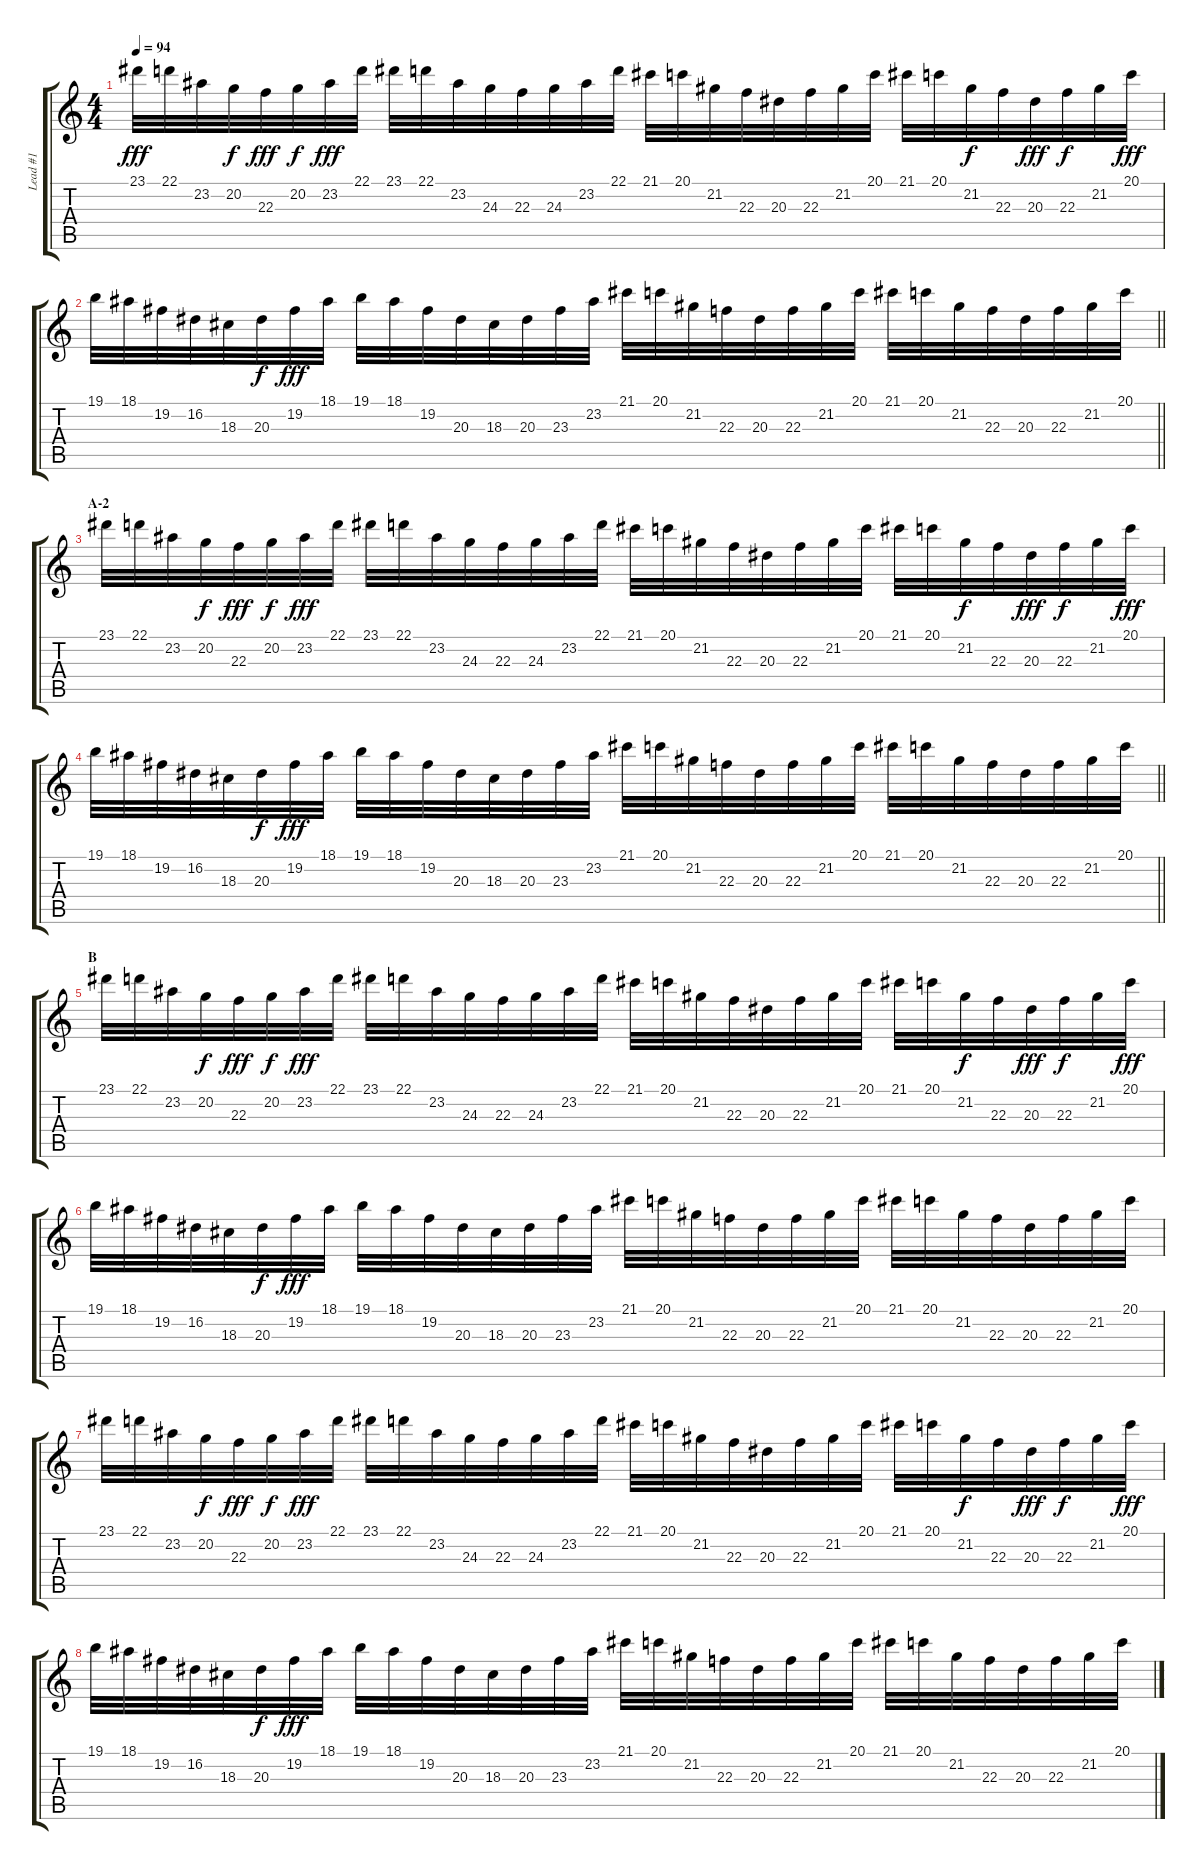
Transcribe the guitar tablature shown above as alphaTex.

\track ("Lead #1" "Lead #1") {instrument pad3polysynth}
\staff {score tabs}
\tuning (E4 B3 G3 D3 A2 E2) {hide}
\ts (4 4)
\tempo 94
\clef g2
\ks c
23.1.32{dy fff} 22.1.32 23.2.32 20.2.32{dy f} 22.3.32{dy fff} 20.2.32{dy f} 23.2.32{dy fff} 22.1.32 23.1.32 22.1.32 23.2.32 24.3.32 22.3.32 24.3.32 23.2.32 22.1.32 21.1.32 20.1.32 21.2.32 22.3.32 20.3.32 22.3.32 21.2.32 20.1.32 21.1.32 20.1.32 21.2.32{dy f} 22.3.32 20.3.32{dy fff} 22.3.32{dy f} 21.2.32 20.1.32{dy fff} |
\barLineRight lightlight
19.1.32 18.1.32 19.2.32 16.2.32 18.3.32 20.3.32{dy f} 19.2.32{dy fff} 18.1.32 19.1.32 18.1.32 19.2.32 20.3.32 18.3.32 20.3.32 23.3.32 23.2.32 21.1.32 20.1.32 21.2.32 22.3.32 20.3.32 22.3.32 21.2.32 20.1.32 21.1.32 20.1.32 21.2.32 22.3.32 20.3.32 22.3.32 21.2.32 20.1.32 |
\section ("" "A-2")
23.1.32 22.1.32 23.2.32 20.2.32{dy f} 22.3.32{dy fff} 20.2.32{dy f} 23.2.32{dy fff} 22.1.32 23.1.32 22.1.32 23.2.32 24.3.32 22.3.32 24.3.32 23.2.32 22.1.32 21.1.32 20.1.32 21.2.32 22.3.32 20.3.32 22.3.32 21.2.32 20.1.32 21.1.32 20.1.32 21.2.32{dy f} 22.3.32 20.3.32{dy fff} 22.3.32{dy f} 21.2.32 20.1.32{dy fff} |
\barLineRight lightlight
19.1.32 18.1.32 19.2.32 16.2.32 18.3.32 20.3.32{dy f} 19.2.32{dy fff} 18.1.32 19.1.32 18.1.32 19.2.32 20.3.32 18.3.32 20.3.32 23.3.32 23.2.32 21.1.32 20.1.32 21.2.32 22.3.32 20.3.32 22.3.32 21.2.32 20.1.32 21.1.32 20.1.32 21.2.32 22.3.32 20.3.32 22.3.32 21.2.32 20.1.32 |
\section ("" "B")
23.1.32 22.1.32 23.2.32 20.2.32{dy f} 22.3.32{dy fff} 20.2.32{dy f} 23.2.32{dy fff} 22.1.32 23.1.32 22.1.32 23.2.32 24.3.32 22.3.32 24.3.32 23.2.32 22.1.32 21.1.32 20.1.32 21.2.32 22.3.32 20.3.32 22.3.32 21.2.32 20.1.32 21.1.32 20.1.32 21.2.32{dy f} 22.3.32 20.3.32{dy fff} 22.3.32{dy f} 21.2.32 20.1.32{dy fff} |
19.1.32 18.1.32 19.2.32 16.2.32 18.3.32 20.3.32{dy f} 19.2.32{dy fff} 18.1.32 19.1.32 18.1.32 19.2.32 20.3.32 18.3.32 20.3.32 23.3.32 23.2.32 21.1.32 20.1.32 21.2.32 22.3.32 20.3.32 22.3.32 21.2.32 20.1.32 21.1.32 20.1.32 21.2.32 22.3.32 20.3.32 22.3.32 21.2.32 20.1.32 |
23.1.32 22.1.32 23.2.32 20.2.32{dy f} 22.3.32{dy fff} 20.2.32{dy f} 23.2.32{dy fff} 22.1.32 23.1.32 22.1.32 23.2.32 24.3.32 22.3.32 24.3.32 23.2.32 22.1.32 21.1.32 20.1.32 21.2.32 22.3.32 20.3.32 22.3.32 21.2.32 20.1.32 21.1.32 20.1.32 21.2.32{dy f} 22.3.32 20.3.32{dy fff} 22.3.32{dy f} 21.2.32 20.1.32{dy fff} |
19.1.32 18.1.32 19.2.32 16.2.32 18.3.32 20.3.32{dy f} 19.2.32{dy fff} 18.1.32 19.1.32 18.1.32 19.2.32 20.3.32 18.3.32 20.3.32 23.3.32 23.2.32 21.1.32 20.1.32 21.2.32 22.3.32 20.3.32 22.3.32 21.2.32 20.1.32 21.1.32 20.1.32 21.2.32 22.3.32 20.3.32 22.3.32 21.2.32 20.1.32
